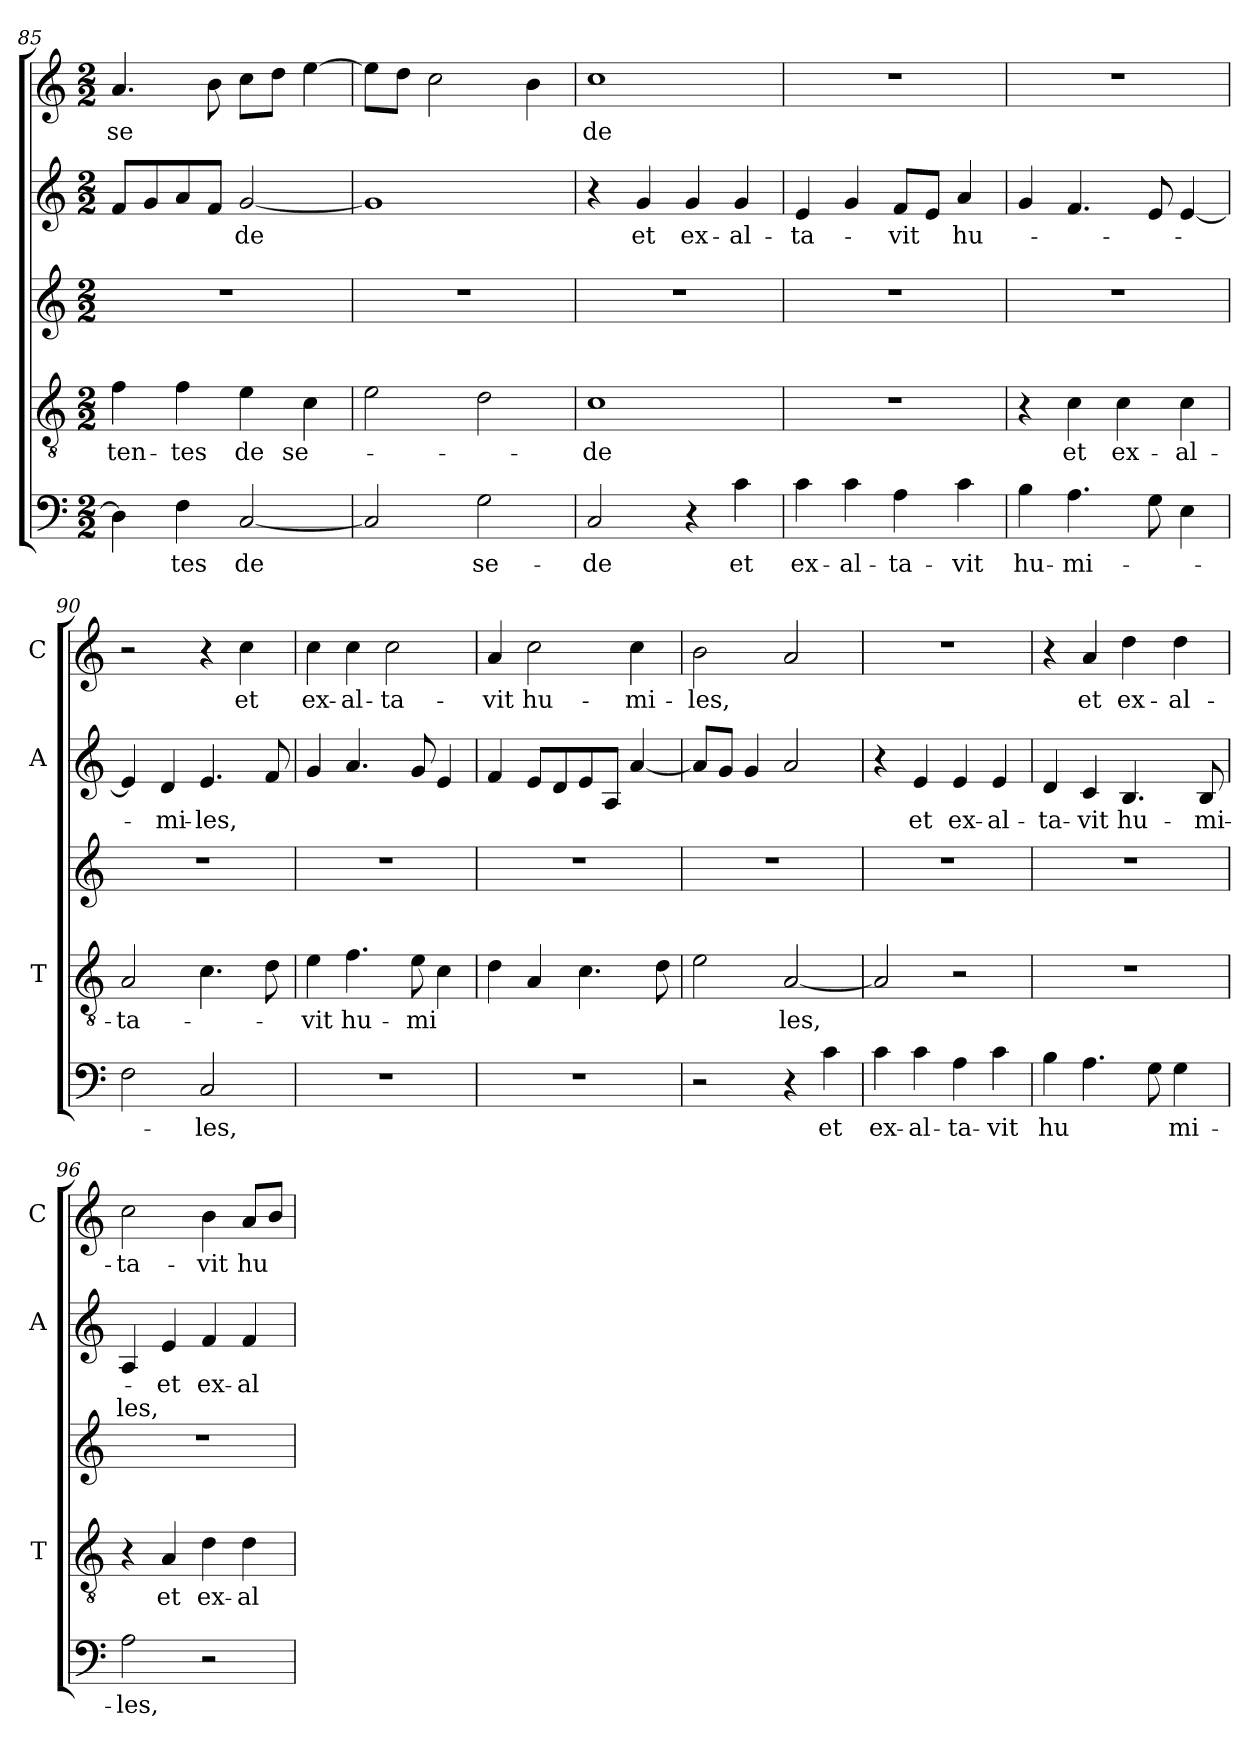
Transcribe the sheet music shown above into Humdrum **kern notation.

**kern	**text	**kern	**text	**kern	**kern	**text	**text	**kern	**text
*part5	*part5	*part4	*part4	*part3	*part2	*part2	*part2	*part1	*part1
*staff5	*staff5	*staff4	*staff4	*staff3	*staff2	*staff2	*staff2	*staff1	*staff1
*	*	*I'T	*	*	*I'A	*	*	*I'C	*
*clefF4	*	*clefGv2	*	*clefG2	*clefG2	*	*	*clefG2	*
*k[]	*	*k[]	*	*k[]	*k[]	*	*	*k[]	*
*C:	*	*C:	*	*C:	*C:	*	*	*C:	*
*M2/2	*	*M2/2	*	*M2/2	*M2/2	*	*	*M2/2	*
=85	=85	=85	=85	=85	=85	=85	=85	=85	=85
!	!	!	!LO:LY:b	!	!	!	!	!	!LO:LY:b
4D\]	.	4f\	-ten-	1r	8f/L	.	.	4.a/	se
.	.	.	.	.	8g/	.	.	.	.
!	!LO:LY:b	!	!LO:LY:b	!	!	!	!	!	!
4F\	-tes	4f\	-tes	.	8a/	.	.	.	.
.	.	.	.	.	8f/J	.	.	8b\	.
!	!LO:LY:b	!	!LO:LY:b	!	!	!LO:LY:b	!	!	!
[2C/	de	4e\	de	.	[2g/	-de	.	8cc\L	.
.	.	.	.	.	.	.	.	8dd\J	.
!	!	!	!LO:LY:b	!	!	!	!	!	!
.	.	4c\	se-	.	.	.	.	[4ee\	.
=86	=86	=86	=86	=86	=86	=86	=86	=86	=86
2C/]	.	2e\	.	1r	1g]	.	.	8ee\L]	.
.	.	.	.	.	.	.	.	8dd\J	.
.	.	.	.	.	.	.	.	2cc\	.
!	!LO:LY:b	!	!	!	!	!	!	!	!
2G\	se-	2d\	.	.	.	.	.	.	.
.	.	.	.	.	.	.	.	4b\	.
=87	=87	=87	=87	=87	=87	=87	=87	=87	=87
!	!LO:LY:b	!	!LO:LY:b	!	!	!	!	!	!LO:LY:b
2C/	-de	1c	-de	1r	4r	.	.	1cc	de
!	!	!	!	!	!	!LO:LY:b	!	!	!
.	.	.	.	.	4g/	et	.	.	.
!	!	!	!	!	!	!LO:LY:b	!	!	!
4r	.	.	.	.	4g/	ex-	.	.	.
!	!LO:LY:b	!	!	!	!	!LO:LY:b	!	!	!
4c\	et	.	.	.	4g/	-al-	.	.	.
=88	=88	=88	=88	=88	=88	=88	=88	=88	=88
!	!LO:LY:b	!	!	!	!	!LO:LY:b	!	!	!
4c\	ex-	1r	.	1r	4e/	-ta-	.	1r	.
!	!LO:LY:b	!	!	!	!	!	!	!	!
4c\	-al-	.	.	.	4g/	.	.	.	.
!	!LO:LY:b	!	!	!	!	!LO:LY:b	!	!	!
4A\	-ta-	.	.	.	8f/L	-vit	.	.	.
.	.	.	.	.	8e/J	.	.	.	.
!	!LO:LY:b	!	!	!	!	!LO:LY:b	!	!	!
4c\	-vit	.	.	.	4a/	hu-	.	.	.
=89	=89	=89	=89	=89	=89	=89	=89	=89	=89
!	!LO:LY:b	!	!	!	!	!	!	!	!
4B\	hu-	4r	.	1r	4g/	.	.	1r	.
!	!LO:LY:b	!	!LO:LY:b	!	!	!	!	!	!
4.A\	-mi-	4c\	et	.	4.f/	.	.	.	.
!	!	!	!LO:LY:b	!	!	!	!	!	!
.	.	4c\	ex-	.	.	.	.	.	.
8G\	.	.	.	.	8e/	.	.	.	.
!	!	!	!LO:LY:b	!	!	!	!	!	!
4E\	.	4c\	-al-	.	[4e/	.	.	.	.
!!LO:LB:g=z
=90	=90	=90	=90	=90	=90	=90	=90	=90	=90
!	!	!	!LO:LY:b	!	!	!	!	!	!
2F\	.	2A/	-­ta-	1r	4e/]	.	.	2r	.
!	!	!	!	!	!	!LO:LY:b	!	!	!
.	.	.	.	.	4d/	-mi-	.	.	.
!	!LO:LY:b	!	!	!	!	!LO:LY:b	!	!	!
2C/	-les,	4.c\	.	.	4.e/	-les,	.	4r	.
!	!	!	!	!	!	!	!	!	!LO:LY:b
.	.	.	.	.	.	.	.	4cc\	et
.	.	8d\	.	.	8f/	.	.	.	.
=91	=91	=91	=91	=91	=91	=91	=91	=91	=91
!	!	!	!LO:LY:b	!	!	!	!	!	!LO:LY:b
1r	.	4e\	-vit	1r	4g/	.	.	4cc\	ex-
!	!	!	!LO:LY:b	!	!	!	!	!	!LO:LY:b
.	.	4.f\	hu-	.	4.a/	.	.	4cc\	-al-
!	!	!	!	!	!	!	!	!	!LO:LY:b
.	.	.	.	.	.	.	.	2cc\	-ta-
!	!	!	!LO:LY:b	!	!	!	!	!	!
.	.	8e\	-mi	.	8g/	.	.	.	.
.	.	4c\	.	.	4e/	.	.	.	.
=92	=92	=92	=92	=92	=92	=92	=92	=92	=92
!	!	!	!	!	!	!	!	!	!LO:LY:b
1r	.	4d\	.	1r	4f/	.	.	4a/	-vit
!	!	!	!	!	!	!	!	!	!LO:LY:b
.	.	4A/	.	.	8e/L	.	.	2cc\	hu-
.	.	.	.	.	8d/	.	.	.	.
.	.	4.c\	.	.	8e/	.	.	.	.
.	.	.	.	.	8A/J	.	.	.	.
!	!	!	!	!	!	!	!	!	!LO:LY:b
.	.	.	.	.	[4a/	.	.	4cc\	-mi-
.	.	8d\	.	.	.	.	.	.	.
=93	=93	=93	=93	=93	=93	=93	=93	=93	=93
!	!	!	!	!	!	!	!	!	!LO:LY:b
2r	.	2e\	.	1r	8a/L]	.	.	2b\	-les,
.	.	.	.	.	8g/J	.	.	.	.
.	.	.	.	.	4g/	.	.	.	.
!	!	!	!LO:LY:b	!	!	!	!	!	!
4r	.	[2A/	les,	.	2a/	.	.	2a/	.
!	!LO:LY:b	!	!	!	!	!	!	!	!
4c\	et	.	.	.	.	.	.	.	.
=94	=94	=94	=94	=94	=94	=94	=94	=94	=94
!	!LO:LY:b	!	!	!	!	!	!	!	!
4c\	ex-	2A/]	.	1r	4r	.	.	1r	.
!	!LO:LY:b	!	!	!	!	!LO:LY:b	!	!	!
4c\	-al-	.	.	.	4e/	et	.	.	.
!	!LO:LY:b	!	!	!	!	!LO:LY:b	!	!	!
4A\	-ta-	2r	.	.	4e/	ex-	.	.	.
!	!LO:LY:b	!	!	!	!	!LO:LY:b	!	!	!
4c\	-vit	.	.	.	4e/	-al-	.	.	.
=95	=95	=95	=95	=95	=95	=95	=95	=95	=95
!	!LO:LY:b	!	!	!	!	!LO:LY:b	!	!	!
4B\	hu	1r	.	1r	4d/	-ta-	.	4r	.
!	!	!	!	!	!	!LO:LY:b	!	!	!LO:LY:b
4.A\	.	.	.	.	4c/	-vit	.	4a/	et
!	!	!	!	!	!	!LO:LY:b	!	!	!LO:LY:b
.	.	.	.	.	4.B/	hu-	.	4dd\	ex-
8G\	.	.	.	.	.	.	.	.	.
!	!LO:LY:b	!	!	!	!	!	!	!	!LO:LY:b
4G\	mi-	.	.	.	.	.	.	4dd\	-al-
!	!	!	!	!	!	!LO:LY:b	!	!	!
.	.	.	.	.	8B/	-mi-	.	.	.
!!LO:LB:g=z
=96	=96	=96	=96	=96	=96	=96	=96	=96	=96
!	!LO:LY:b	!	!	!	!	!	!LO:LY:b	!	!LO:LY:b
2A\	-­les,	4r	.	1r	4A/	.	-­les,	2cc\	-­ta-
!	!	!	!LO:LY:b	!	!	!LO:LY:b	!	!	!
.	.	4A/	et	.	4e/	-et	.	.	.
!	!	!	!LO:LY:b	!	!	!LO:LY:b	!	!	!LO:LY:b
2r	.	4d\	ex-	.	4f/	ex-	.	4b\	-vit
!	!	!	!LO:LY:b	!	!	!LO:LY:b	!	!	!LO:LY:b
.	.	4d\	-al-	.	4f/	-al-	.	8a/L	hu
.	.	.	.	.	.	.	.	8b/J	.
=	=	=	=	=	=	=	=	=	=
*-	*-	*-	*-	*-	*-	*-	*-	*-	*-
